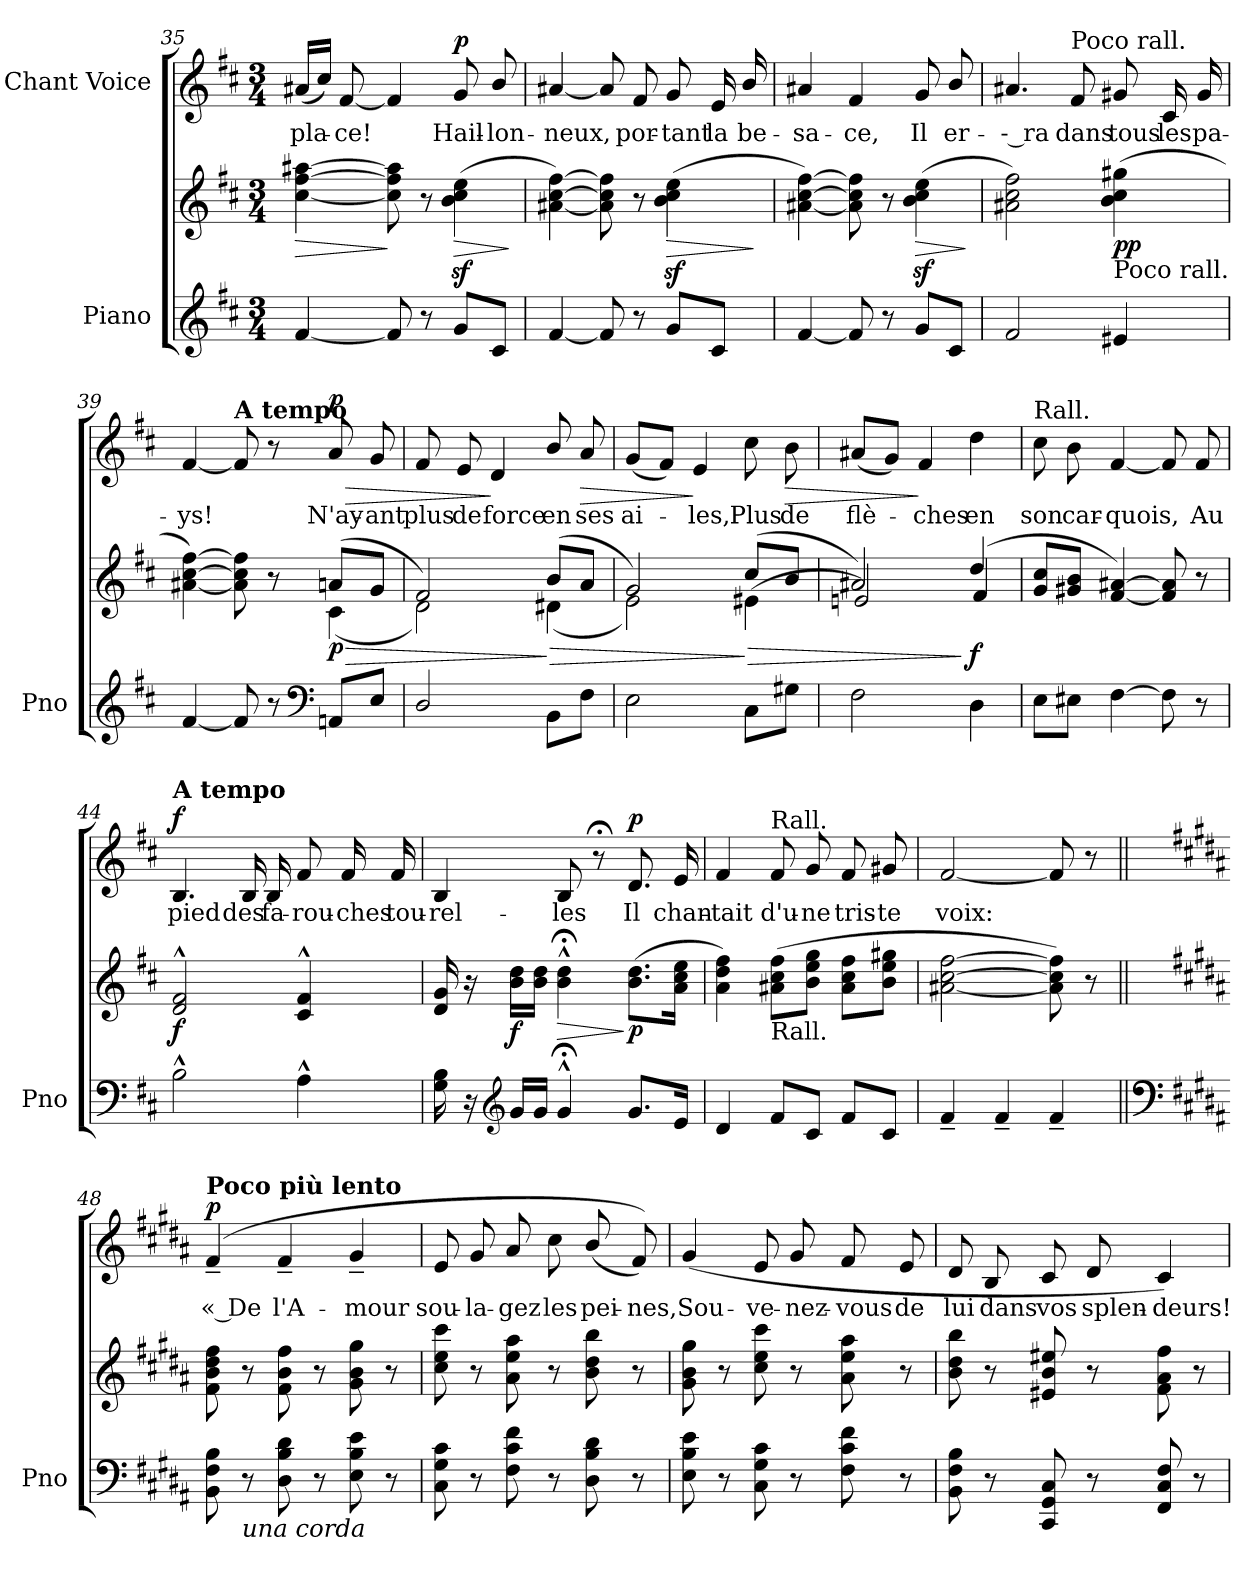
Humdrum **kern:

**kern	**kern	**dynam	**kern	**text	**dynam
*part2	*part2	*part2	*part1	*part1	*part1
*staff3	*staff2	*staff2/3	*staff1	*staff1	*staff1
*I"Piano	*	*	*I"Chant Voice	*	*
*I'Pno	*	*	*	*	*
*clefG2	*clefG2	*	*clefG2	*	*
*k[f#c#]	*k[f#c#]	*	*k[f#c#]	*	*
*M3/4	*M3/4	*	*M3/4	*	*
=35	=35	=35	=35	=35	=35
!	!	!LO:HP:b	!	!LO:LY:b	!
[4f#/	[4cc#\ [4ff#\ [4aa#X\	>	(16a#X/LL	pla-	.
.	.	.	16cc#/JJ)	.	.
!	!	!	!	!LO:LY:b	!
.	.	.	[8f#/	-ce!	.
8f#/]	8cc#\] 8ff#\] 8aa#\]	]	4f#/]	.	.
8r	8r	.	.	.	.
!	!	!LO:HP:b	!	!LO:LY:b	!LO:DY:a
8g/L	(4b\z< 4cc#\z< 4ee\z<	>	8g/	Hail-	p
!	!	!	!	!LO:LY:b	!
8c#/J	.	.	8b/	-lon-	.
.	.	]	.	.	.
=36	=36	=36	=36	=36	=36
!	!	!	!	!LO:LY:b	!
[4f#/	[4a#X\ [4cc#\ [4ff#\)	.	[4a#X/	-neux,	.
8f#/]	8a#\] 8cc#\] 8ff#\]	.	8a#/]	.	.
!	!	!	!	!LO:LY:b	!
8r	8r	.	8f#/	por-	.
!	!	!LO:HP:b	!	!LO:LY:b	!
8g/L	(4b\z< 4cc#\z< 4ee\z<	>	8g/	-tant	.
!	!	!	!	!LO:LY:b	!
8c#/J	.	.	16e/	la	.
!	!	!	!	!LO:LY:b	!
.	.	.	16b/	be-	.
.	.	]	.	.	.
=37	=37	=37	=37	=37	=37
!	!	!	!	!LO:LY:b	!
[4f#/	[4a#X\ [4cc#\ [4ff#\)	.	4a#X/	-sa-	.
!	!	!	!	!LO:LY:b	!
8f#/]	8a#\] 8cc#\] 8ff#\]	.	4f#/	-ce,	.
8r	8r	.	.	.	.
!	!	!LO:HP:b	!	!LO:LY:b	!
8g/L	(4b\z< 4cc#\z< 4ee\z<	>	8g/	Il	.
!	!	!	!	!LO:LY:b	!
8c#/J	.	.	8b/	er-	.
.	.	]	.	.	.
!!LO:PB:g=z
=38	=38	=38	=38	=38	=38
!	!	!	!	!LO:LY:b	!
2f#/	2a#X\ 2cc#\ 2ff#\)	.	4.a#X/	-- ra	.
!	!	!	!LO:TX:a:t=Poco rall.	!	!
!	!	!	!	!LO:LY:b	!
.	.	.	8f#/	dans	.
!	!LO:TX:b:t=Poco rall.	!	!	!	!
!	!	!LO:DY:b	!	!LO:LY:b	!
4e#X/	(4b\ 4cc#\ 4gg#X\	pp	8g#X/	tous	.
!	!	!	!	!LO:LY:b	!
.	.	.	16c#/	les	.
!	!	!	!	!LO:LY:b	!
.	.	.	16g#/	pa-	.
=39	=39	=39	=39	=39	=39
*	*^	*	*	*	*
!	!	!	!	!	!LO:LY:b	!
[4f#/	[<4a#X\ [>4cc#\ [>4ff#\)	4.ryy	.	[4f#/	-ys!	.
!	!	!	!	!LO:TX:a:B:t=A tempo	!	!
8f#/]	8a#\] 8cc#\] 8ff#\]	.	.	8f#/]	.	.
8r	8r	8ryy	.	8r	.	.
*clefF4	*	*	*	*	*	*
!	!	!	!LO:HP:b	!	!LO:LY:b	!LO:HP:b
!	!	!	!LO:DY:n=1:b	!	!	!LO:DY:n=1:a
8AAn/L	(8an/L	(4c#\	> p	8a/	N'ay-	> p
!	!	!	!	!	!LO:LY:b	!
8E/J	8g/J	.	.	8g/	-ant	.
=40	=40	=40	=40	=40	=40	=40
!	!	!	!	!	!LO:LY:b	!
2D/	2f#/)	2d\)	.	8f#/	plus	.
!	!	!	!	!	!LO:LY:b	!
.	.	.	.	8e/	de	.
!	!	!	!	!	!LO:LY:b	!
.	.	.	.	4d/	force	]
!	!	!	!LO:HP:n=1:b	!	!LO:LY:b	!
!	!	!	!LO:DY:n=1:b	!	!	!
!	!	!	!LO:DY:n=2:b	!	!	!LO:DY:a
!	!	!	!	!	!	!LO:DY:n=1:a
8BB\L	(8b/L	(4d#X\	] > other-dynamics f	8b/	en	other-dynamics f
!	!	!	!	!	!LO:LY:b	!LO:HP:b
8F#\J	8a/J	.	.	8a/	ses	>
=41	=41	=41	=41	=41	=41	=41
!	!	!	!	!	!LO:LY:b	!
2E\	2g/)	2e\)	.	(8g/L	ai-	.
.	.	.	.	8f#/J)	.	.
!	!	!	!	!	!LO:LY:b	!
.	.	.	.	4e/	-les,	]
!	!	!	!LO:HP:n=1:b	!	!LO:LY:b	!
!	!	!	!LO:DY:n=1:b	!	!	!
!	!	!	!LO:DY:n=2:b	!	!	!LO:DY:a
!	!	!	!	!	!	!LO:DY:n=1:a
8C#\L	(8cc#/L	(4e#X\	] > other-dynamics f	8cc#\	Plus	other-dynamics f
!	!	!	!	!	!LO:LY:b	!LO:HP:b
8G#X\J	8b/J	.	.	8b\	de	>
=42	=42	=42	=42	=42	=42	=42
!	!	!	!	!	!LO:LY:b	!
2F#\	2a#X/)	2en/)	.	(8a#X/L	flè-	.
.	.	.	.	8g/J)	.	.
!	!	!	!	!	!LO:LY:b	!
.	.	.	.	4f#/	-ches	]
!	!	!	!LO:DY:n=1:b	!	!LO:LY:b	!LO:DY:a
!	!	!	!	!	!	!LO:DY:n=1:a
4D\	(4dd/	4f#/	] f	4dd\	en	other-dynamics f
!!LO:LB:g=z
=43	=43	=43	=43	=43	=43	=43
!	!	!	!	!LO:TX:a:t=Rall.	!	!
!	!LO:TX:b:t=Rall.	!	!	!	!	!
!	!	!	!	!	!LO:LY:b	!
*	*v	*v	*	*	*	*
8E\L	8g/ 8cc#/L	.	8cc#\	son	.
!	!	!	!	!LO:LY:b	!
8E#X\J	8g#X/ 8b/J	.	8b\	car-	.
!	!	!	!	!LO:LY:b	!
[4F#\	[4f#/ [4a#X/)	.	[4f#/	-quois,	.
8F#\]	8f#/] 8a#/]	.	8f#/]	.	.
!	!	!	!	!LO:LY:b	!
8r	8r	.	8f#/	Au	.
=44	=44	=44	=44	=44	=44
!	!	!	!LO:TX:a:B:t=A tempo	!	!
!	!	!LO:DY:b	!	!LO:LY:b	!LO:DY:a
2B^^\	2d/^^ 2f#/^^	f	4.B/	pied	f
!	!	!	!	!LO:LY:b	!
.	.	.	16B/	des	.
!	!	!	!	!LO:LY:b	!
.	.	.	16B/	fa-	.
!	!	!	!	!LO:LY:b	!
4A^^\	4c#/^^ 4f#/^^	.	8f#/	-rou-	.
!	!	!	!	!LO:LY:b	!
.	.	.	16f#/	-ches	.
!	!	!	!	!LO:LY:b	!
.	.	.	16f#/	tou-	.
=45	=45	=45	=45	=45	=45
!	!	!	!	!LO:LY:b	!
16G\ 16B\	16d/ 16g/	.	4B/	-rel-	.
16r	16r	.	.	.	.
*clefG2	*	*	*	*	*
!	!	!LO:DY:b	!	!	!
16g/LL	16b\ 16dd\LL	f	.	.	.
16g/JJ	16b\ 16dd\JJ	.	.	.	.
!	!	!LO:HP:b	!	!LO:LY:b	!
4g;<^^/	4b\;<^^ 4dd\;<^^	>	8B/	-les	.
.	.	.	8r;<	.	.
!	!	!LO:DY:n=1:b	!	!LO:LY:b	!LO:DY:a
8.g/L	(8.b\ 8.dd\L	] p	8.d/	Il	p
!	!	!	!	!LO:LY:b	!
16e/Jk	16a\ 16cc#\ 16ee\Jk	.	16e/	chan-	.
=46	=46	=46	=46	=46	=46
!	!	!	!	!LO:LY:b	!
4d/	4a\ 4dd\ 4ff#\)	.	4f#/	-tait	.
!	!	!	!LO:TX:a:t=Rall.	!	!
!	!LO:TX:b:t=Rall.	!	!	!	!
!	!	!	!	!LO:LY:b	!
8f#/L	(8a#X\ 8cc#\ 8ff#\L	.	8f#/	d'u-	.
!	!	!	!	!LO:LY:b	!
8c#/J	8b\ 8ee\ 8gg\J	.	8g/	-ne	.
!	!	!	!	!LO:LY:b	!
8f#/L	8a#\ 8cc#\ 8ff#\L	.	8f#/	tris-	.
!	!	!	!	!LO:LY:b	!
8c#/J	8b\ 8ee\ 8gg#X\J	.	8g#X/	-te	.
!!LO:LB:g=z
=47	=47	=47	=47	=47	=47
!	!	!	!	!LO:LY:b	!
4f#~/	[2a#X\ [2cc#\ [2ff#\	.	[2f#/	voix:	.
4f#~/	.	.	.	.	.
4f#~/	8a#\] 8cc#\] 8ff#\])	.	8f#/]	.	.
.	8r	.	8r	.	.
=48||	=48||	=48||	=48||	=48||	=48||
*clefF4	*	*	*	*	*
*k[f#c#g#d#a#]	*k[f#c#g#d#a#]	*	*k[f#c#g#d#a#]	*	*
!	!	!	!LO:TX:a:B:t=Poco più lento	!	!
!	!	!	!	!LO:LY:b	!LO:DY:a
8BB\ 8F#\ 8B\	8f#\ 8b\ 8dd#\ 8ff#\	.	(4f#~>/	« De	p
!LO:TX:b:i:t=una corda	!	!	!	!	!
!	!	!LO:DY:b	!	!	!
!	!	!LO:DY:n=1:b	!	!	!
8r	8r	p other-dynamics	.	.	.
!	!	!	!	!LO:LY:b	!
8D#\ 8B\ 8d#\	8f#\ 8b\ 8ff#\	.	4f#~>/	l'A-	.
8r	8r	.	.	.	.
!	!	!	!	!LO:LY:b	!
8E\ 8B\ 8e\	8g#\ 8b\ 8gg#\	.	4g#~>/	-mour	.
8r	8r	.	.	.	.
=49	=49	=49	=49	=49	=49
!	!	!	!	!LO:LY:b	!
8C#\ 8G#\ 8c#\	8cc#\ 8ee\ 8ccc#\	.	8e/	sou-	.
!	!	!	!	!LO:LY:b	!
8r	8r	.	8g#/	-la-	.
!	!	!	!	!LO:LY:b	!
8F#\ 8c#\ 8f#\	8a#\ 8ee\ 8aa#\	.	8a#/	-gez	.
!	!	!	!	!LO:LY:b	!
8r	8r	.	8cc#\	les	.
!	!	!	!	!LO:LY:b	!
8D#\ 8B\ 8d#\	8b\ 8dd#\ 8bb\	.	(8b/	pei-	.
!	!	!	!	!LO:LY:b	!
8r	8r	.	8f#/))	-nes,	.
=50	=50	=50	=50	=50	=50
!	!	!	!	!LO:LY:b	!
8E\ 8B\ 8e\	8g#\ 8b\ 8gg#\	.	(4g#/	Sou-	.
8r	8r	.	.	.	.
!	!	!	!	!LO:LY:b	!
8C#\ 8G#\ 8c#\	8cc#\ 8ee\ 8ccc#\	.	8e/	-ve-	.
!	!	!	!	!LO:LY:b	!
8r	8r	.	8g#/	-nez-	.
!	!	!	!	!LO:LY:b	!
8F#\ 8c#\ 8f#\	8a#\ 8ee\ 8aa#\	.	8f#/	-vous	.
!	!	!	!	!LO:LY:b	!
8r	8r	.	8e/	de	.
!!LO:LB:g=z
=51	=51	=51	=51	=51	=51
!	!	!	!	!LO:LY:b	!
8BB\ 8F#\ 8B\	8b\ 8dd#\ 8bb\	.	8d#/	lui	.
!	!	!	!	!LO:LY:b	!
8r	8r	.	8B/	dans	.
!	!	!	!	!LO:LY:b	!
8CC#/ 8GG#/ 8C#/	8e#X/ 8b/ 8ee#X/	.	8c#/	vos	.
!	!	!	!	!LO:LY:b	!
8r	8r	.	8d#/	splen-	.
!	!	!	!	!LO:LY:b	!
8FF#/ 8C#/ 8F#/	8f#\ 8a#\ 8ff#\	.	4c#/)	-deurs!	.
8r	8r	.	.	.	.
=	=	=	=	=	=
*-	*-	*-	*-	*-	*-
